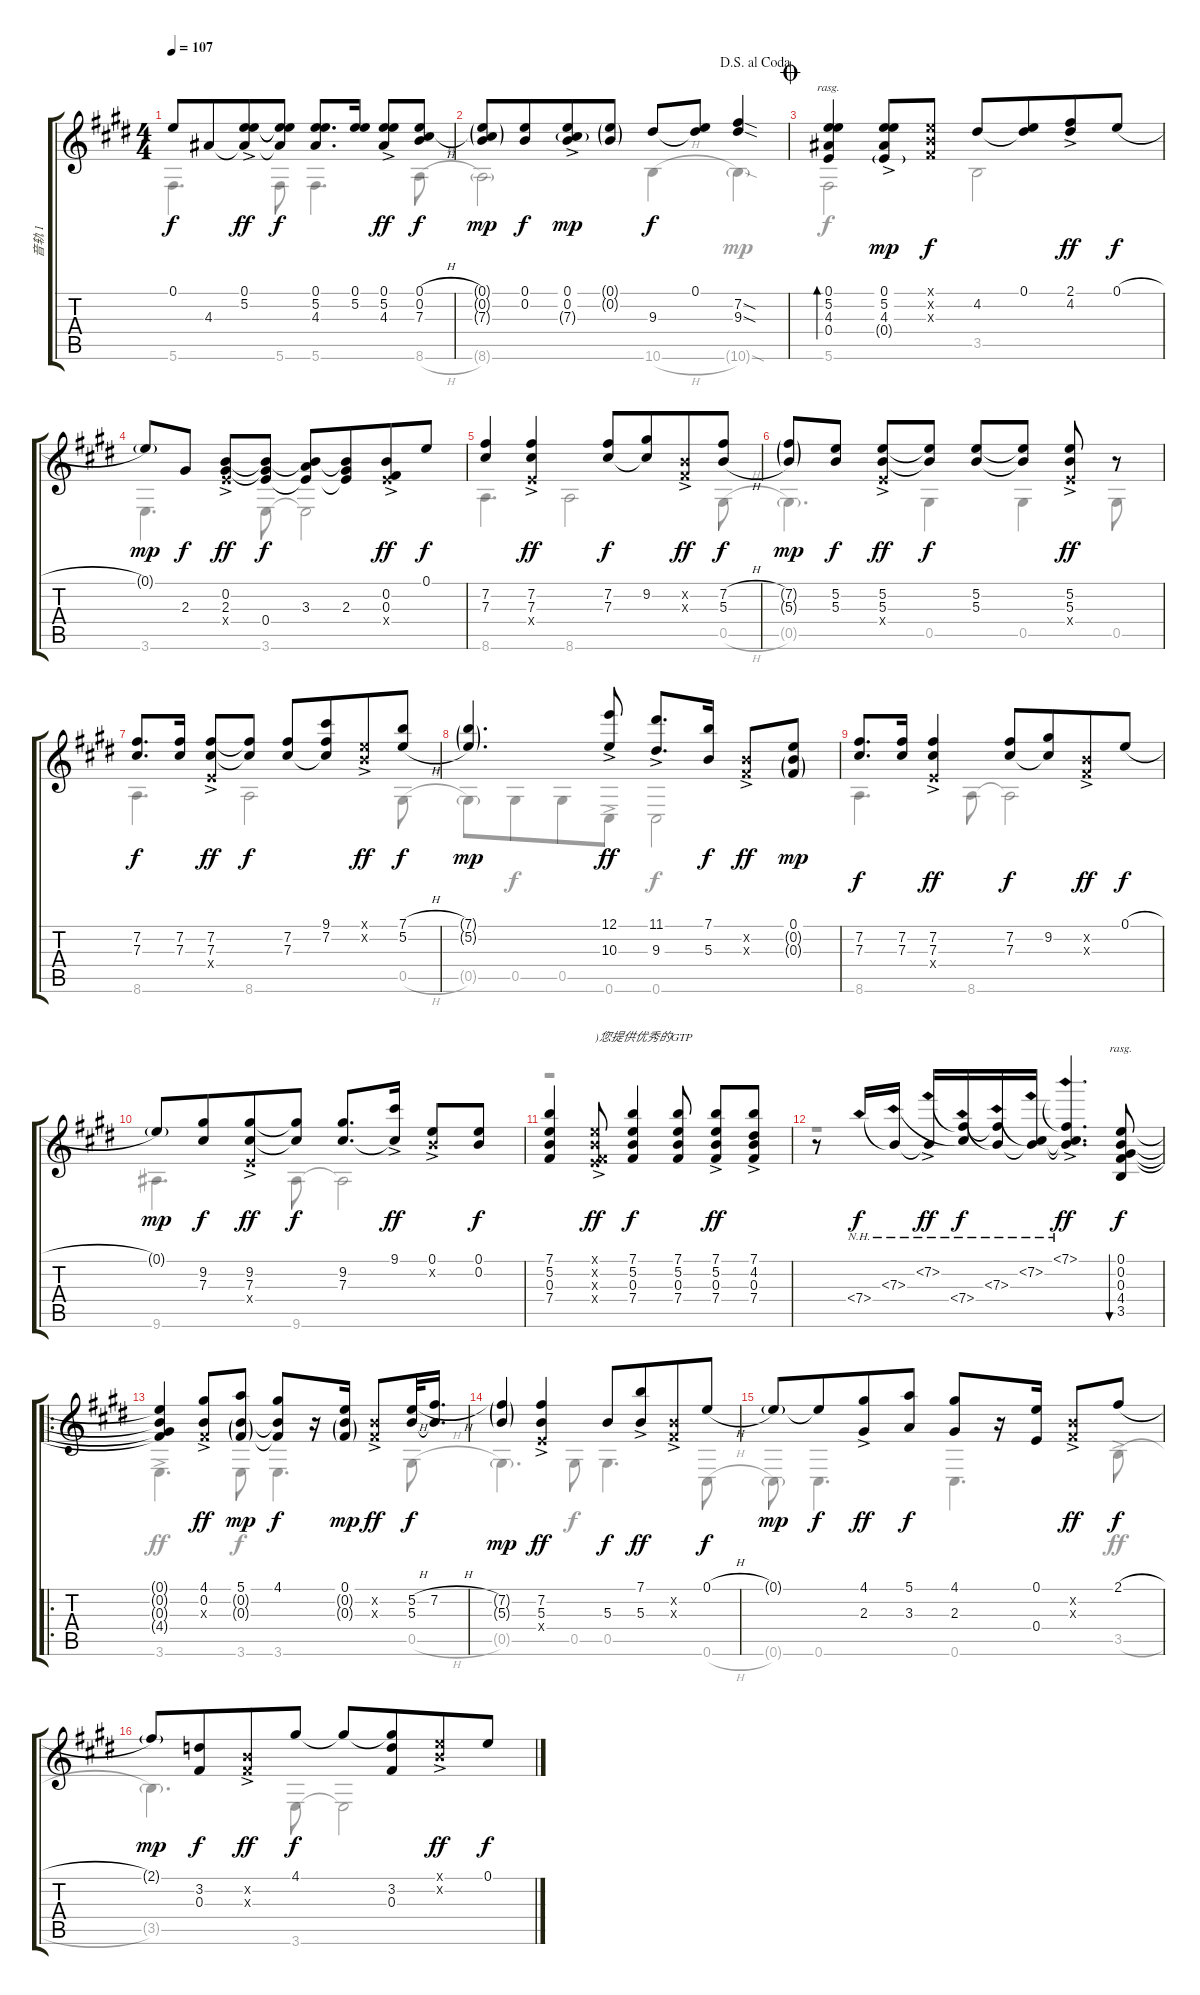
\track ("音轨 1" "音轨 1") {instrument acousticguitarsteel}
\staff {score tabs}
\tuning (E4 B3 Gb3 E3 Ab2 Db2) {hide}
\voice
\ts (4 4)
\tempo 107
\clef g2
\ks e
0.1{t}.8{dy f} 4.3.8{beam merge} (0.1 5.2{ac} 4.3{t}).8{dy ff} (0.1{t} 5.2{t} 4.3{t}).8{dy f} (0.1 5.2 4.3).8{d} (0.1 5.2).16 (0.1 5.2 4.3{ac}).8{dy ff} (0.1{h} 0.2{h} 7.3{h}).8{dy f} |
\jump dalsegnoalcoda
(0.1{g} 0.2{g} 7.3{g}).8{dy mp} (0.1 0.2).8{dy f beam merge} (0.1{ac} 0.2 7.3{g}).8{dy mp} (0.1{g} 0.2{g}).8 9.3.8{dy f} (0.1 9.3{t}).8 (7.2{sod} 9.3{sod}).4 |
\jump coda
(0.1 5.2 4.3 0.4).4{bd 240 rasg ii} (0.1{ac} 5.2 4.3 0.4{g}).8{dy mp} (0.1{x} 0.2{x} 0.3{x}).8{dy f} 4.2.8 (0.1 4.2{t}).8{beam merge} (2.1 4.2{ac}).8{dy ff} 0.1{h}.8{dy f} |
0.1{g}.8{dy mp} 2.3.8{dy f} (0.2 2.3 0.4{ac x}).8{dy ff} (0.2{t} 2.3{t} 0.4).8{dy f} (0.2{t} 3.3 0.4{t}).8 (0.2{t} 2.3 0.4{t}).8{beam merge} (0.2 0.3 0.4{ac x}).8{dy ff} 0.1.8{dy f} |
(7.2 7.3).4 (7.2 7.3 0.4{ac x}).4{dy ff} (7.2 7.3).8{dy f} (9.2 7.3{t}).8{beam merge} (0.2{x} 0.3{ac x}).8{dy ff} (7.2{h} 5.3{h}).8{dy f} |
(7.2{g} 5.3{g}).8{dy mp} (5.2 5.3).8{dy f} (5.2 5.3 0.4{ac x}).8{dy ff} (5.2{t} 5.3{t}).8{dy f} (5.2 5.3).8 (5.2{t} 5.3{t}).8 (5.2 5.3 0.4{ac x}).8{dy ff} r.8 |
(7.2 7.3).8{d dy f} (7.2 7.3).16 (7.2 7.3 0.4{ac x}).8{dy ff} (7.2{t} 7.3{t}).8{dy f} (7.2 7.3).8 (9.1 7.2 7.3{t}).8{beam merge} (0.1{x} 0.2{ac x}).8{dy ff} (7.1{h} 5.2{h}).8{dy f} |
(7.1{g} 5.2{g}).4{d dy mp} (12.1 10.3{ac}).8{dy ff} (11.1{ac} 9.3{ac}).8{d} (7.1 5.3).16{dy f} (0.2{x} 0.3{ac x}).8{dy ff} (0.1 0.2{g} 0.3{g}).8{dy mp} |
(7.2 7.3).8{d dy f} (7.2 7.3).16 (7.2 7.3 0.4{ac x}).4{dy ff} (7.2 7.3).8{dy f} (9.2 7.3{t}).8{beam merge} (0.2{x} 0.3{ac x}).8{dy ff} 0.1{h}.8{dy f} |
0.1{g}.8{dy mp} (9.2 7.3).8{dy f beam merge} (9.2 7.3 0.4{ac x}).8{dy ff} (9.2{t} 7.3{t}).8{dy f} (9.2 7.3).8{d} (9.1{ac} 7.3{t}).16{dy ff} (0.1 0.2{ac x}).8 (0.1 0.2).8{dy f} |
(7.1 5.2 0.3 7.4).4 (0.1{x} 0.2{x} 0.3{x} 0.4{ac x}).8{txt ")您提供优秀的GTP" dy ff} (7.1 5.2 0.3 7.4).4{dy f} (7.1 5.2 0.3 7.4).8 (7.1 5.2 0.3 7.4{ac}).8{dy ff} (7.1 4.2 0.3 7.4{ac}).8 |
r.8 7.4{nh}.16{dy f} (7.3{nh} 7.4{t}).16 (7.2{nh ac} 7.4{t}).16{dy ff} (7.2{t} 7.3{t} 7.4{nh}).16{dy f} (7.2{t} 7.3{nh} 7.4{t}).16 (7.2{nh} 7.3{t} 7.4{t}).16 (7.1{nh ac} 7.2{t} 7.3{t} 7.4{t}).4{d dy ff} (0.1 0.2 0.3 4.4 3.5).8{bu 120 rasg ii dy f} |
\ro
(0.1{t} 0.2{t} 0.3{t} 4.4{t}).4 (4.1 0.2 0.3{ac x}).8{dy ff} (5.1 0.2{g} 0.3{g}).8{dy mp} (4.1 0.2{t} 0.3{t}).8{dy f} r.16 (0.1 0.2{g} 0.3{g}).16{dy mp} (0.2{ac x} 0.3{x}).8{dy ff} (5.2{h} 5.3).32{dy f} (7.2{h} 5.3{t}).16{d} |
(7.2{g} 5.3{g}).4{dy mp} (7.2 5.3 0.4{ac x}).4{dy ff} 5.3.8{dy f} (7.1 5.3{ac}).8{dy ff beam merge} (0.2{x} 0.3{ac x}).8 0.1{h}.8{dy f} |
0.1{g}.8{dy mp} 0.1{t}.8{dy f beam merge} (4.1 2.3{ac}).8{dy ff} (5.1 3.3).8{dy f} (4.1 2.3).8 r.16 (0.1 0.4).16 (0.2{ac x} 0.3{x}).8{dy ff} 2.1{h}.8{dy f} |
2.1{g}.8{dy mp} (3.2 0.3).8{dy f beam merge} (0.2{x} 0.3{ac x}).8{dy ff} 4.1.8{dy f} 4.1{t}.8 (4.1{t} 3.2 0.3).8{beam merge} (0.1{x} 0.2{ac x}).8{dy ff} 0.1.8{dy f}
\voice
\clef g2
\ottava regular
\simile none
\ks e
5.6{t}.4{d dy f} 5.6.8 5.6.4{d} 8.6{h}.8 |
8.6{g}.2{dy mp} 10.6{h}.4{dy f} 10.6{sod g}.4{dy mp} |
5.6.2{dy f} 3.5.2 |
3.6.4{d} 3.6.8 3.6{t}.2 |
8.6.4{d} 8.6.2 0.5{h}.8 |
0.5{g}.4{d dy mp} 0.5.4{dy f} 0.5.4 0.5.8 |
8.6.4{d} 8.6.2 0.5{h}.8 |
0.5{g}.8{dy mp} 0.5.8{dy f beam merge} 0.5.8 0.6{ac}.8{dy ff} 0.6.2{dy f} |
8.6.4{d} 8.6.8 8.6{t}.2 |
9.6.4{d} 9.6.8 9.6{t}.2 |
r.1 |
r.1 |
3.6{ac}.4{d dy ff} 3.6.8{dy f} 3.6.4{d} 0.5{h}.8 |
0.5{g}.4{d dy mp} 0.5.8{dy f} 0.5.4{d} 0.6{h}.8 |
0.6{g}.8{dy mp} 0.6.4{d dy f} 0.6.4{d} 3.5{h ac}.8{dy ff} |
3.5{g}.4{d dy mp} 3.6.8{dy f} 3.6{t}.2
